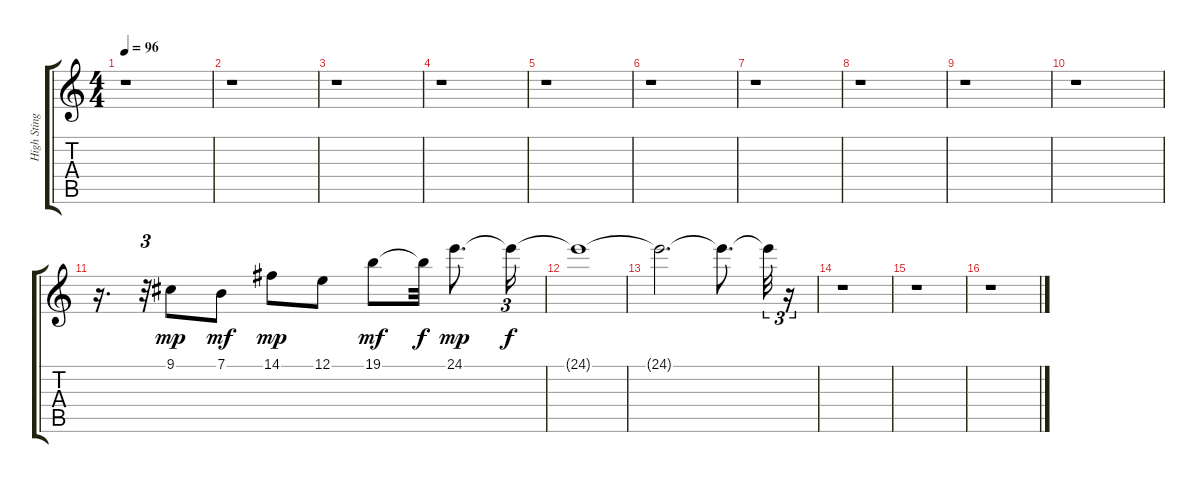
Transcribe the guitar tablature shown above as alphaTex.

\track ("High Stings" "High Sting") {instrument stringensemble2}
\staff {score tabs}
\tuning (E4 B3 G3 D3 A2 E2) {hide}
\ts (4 4)
\tempo 96
\clef g2
\ks c
r.1{dy f} |
r.1 |
r.1 |
r.1 |
r.1 |
r.1 |
r.1 |
r.1 |
r.1 |
r.1 |
r.16{d} r.32{tu (3 2)} 9.1.8{dy mp} 7.1.8{dy mf} 14.1.8{dy mp} 12.1.8 19.1.8{dy mf} 19.1{t}.32{dy f} 24.1.8{d dy mp} 24.1{t}.16{tu (3 2) dy f} |
24.1{t}.1 |
24.1{t}.2{d} 24.1{t}.8{d} 24.1{t}.32{tu (3 2)} r.16{tu (3 2)} |
r.1 |
r.1 |
r.1
